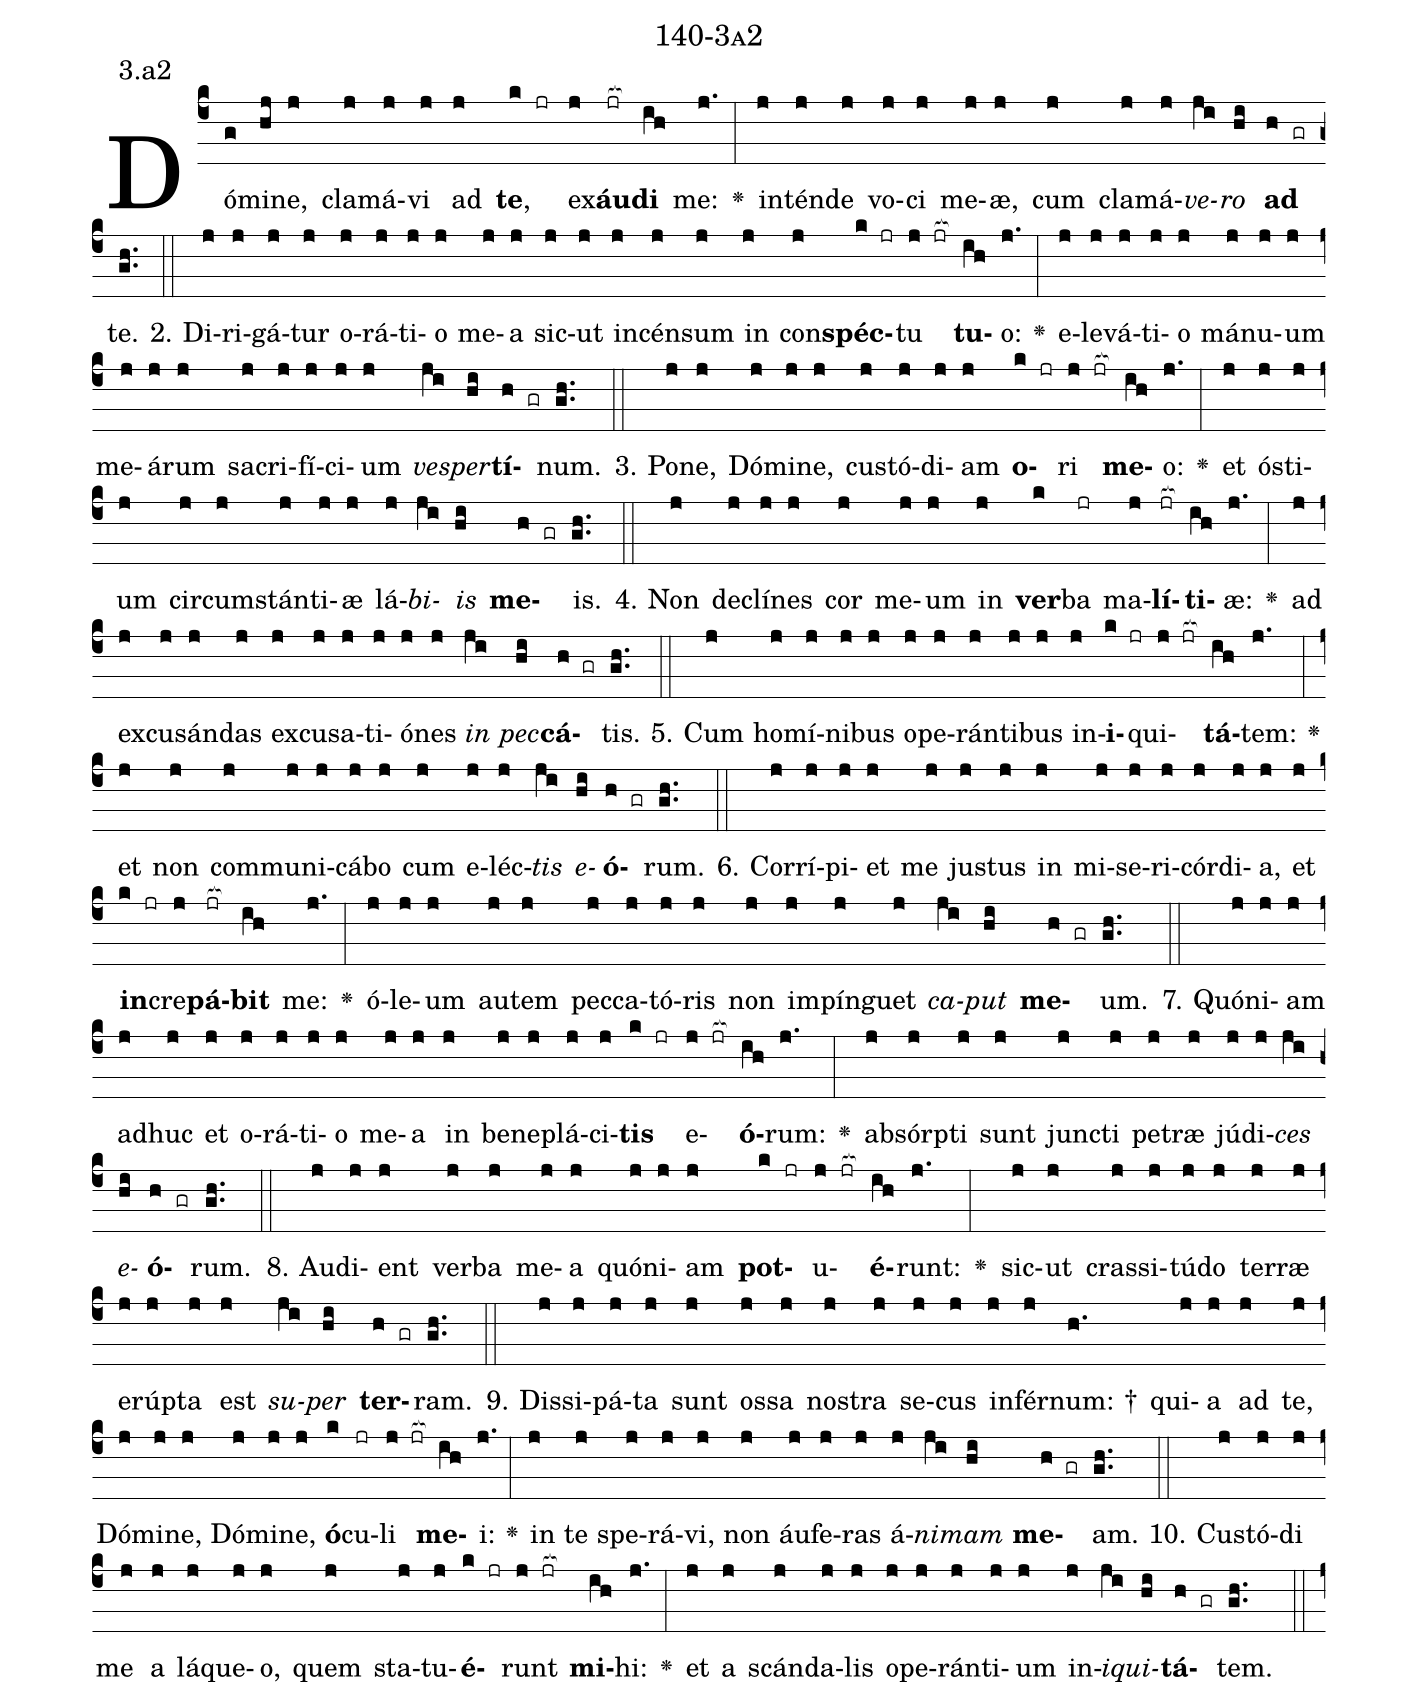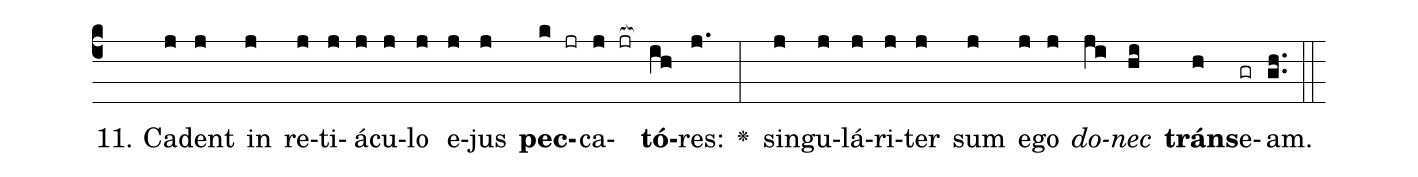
name: 140-3a2;
annotation: 3.a2;
%%
(c4)Dó(g)mi(hj)ne,(j) cla(j)má(j)vi(j) ad(j) <b>te</b>,(k jr) ex(j)<b>áu</b>(jr[ocb:1{])<b>di</b>(ih[ocb:0}]) me:(j.) <v>\greheightstar</v>(:) in(j)tén(j)de(j) vo(j)ci(j) me(j)æ,(j) cum(j) cla(j)má(j)<i>ve</i>(ji)<i>ro</i>(hi) <b>ad</b>(h gr) te.(gh..) (::)
2. Di(j)ri(j)gá(j)tur(j) o(j)rá(j)ti(j)o(j) me(j)a(j) sic(j)ut(j) in(j)cén(j)sum(j) in(j) con(j)<b>spéc</b>(k jr)tu(j jr[ocb:1{]) <b>tu</b>(ih[ocb:0}])o:(j.) <v>\greheightstar</v>(:) e(j)le(j)vá(j)ti(j)o(j) má(j)nu(j)um(j) me(j)á(j)rum(j) sa(j)cri(j)fí(j)ci(j)um(j) <i>ves</i>(ji)<i>per</i>(hi)<b>tí</b>(h gr)num.(gh..) (::)
3. Po(j)ne,(j) Dó(j)mi(j)ne,(j) cus(j)tó(j)di(j)am(j) <b>o</b>(k jr)ri(j jr[ocb:1{]) <b>me</b>(ih[ocb:0}])o:(j.) <v>\greheightstar</v>(:) et(j) ós(j)ti(j)um(j) cir(j)cum(j)stán(j)ti(j)æ(j) lá(j)<i>bi</i>(ji)<i>is</i>(hi) <b>me</b>(h gr)is.(gh..) (::)
4. Non(j) de(j)clí(j)nes(j) cor(j) me(j)um(j) in(j) <b>ver</b>(k)ba(jr) ma(j)<b>lí</b>(jr[ocb:1{])<b>ti</b>(ih[ocb:0}])æ:(j.) <v>\greheightstar</v>(:) ad(j) ex(j)cu(j)sán(j)das(j) ex(j)cu(j)sa(j)ti(j)ó(j)nes(j) <i>in</i>(ji) <i>pec</i>(hi)<b>cá</b>(h gr)tis.(gh..) (::)
5. Cum(j) ho(j)mí(j)ni(j)bus(j) o(j)pe(j)rán(j)ti(j)bus(j) in(j)<b>i</b>(k jr)qui(j jr[ocb:1{])<b>tá</b>(ih[ocb:0}])tem:(j.) <v>\greheightstar</v>(:) et(j) non(j) com(j)mu(j)ni(j)cá(j)bo(j) cum(j) e(j)léc(j)<i>tis</i>(ji) <i>e</i>(hi)<b>ó</b>(h gr)rum.(gh..) (::)
6. Cor(j)rí(j)pi(j)et(j) me(j) jus(j)tus(j) in(j) mi(j)se(j)ri(j)cór(j)di(j)a,(j) et(j) <b>in</b>(k jr)cre(j)<b>pá</b>(jr[ocb:1{])<b>bit</b>(ih[ocb:0}]) me:(j.) <v>\greheightstar</v>(:) ó(j)le(j)um(j) au(j)tem(j) pec(j)ca(j)tó(j)ris(j) non(j) im(j)pín(j)guet(j) <i>ca</i>(ji)<i>put</i>(hi) <b>me</b>(h gr)um.(gh..) (::)
7. Quón(j)i(j)am(j) ad(j)huc(j) et(j) o(j)rá(j)ti(j)o(j) me(j)a(j) in(j) be(j)ne(j)plá(j)ci(j)<b>tis</b>(k jr) e(j jr[ocb:1{])<b>ó</b>(ih[ocb:0}])rum:(j.) <v>\greheightstar</v>(:) ab(j)sórp(j)ti(j) sunt(j) junc(j)ti(j) pe(j)træ(j) jú(j)di(j)<i>ces</i>(ji) <i>e</i>(hi)<b>ó</b>(h gr)rum.(gh..) (::)
8. Au(j)di(j)ent(j) ver(j)ba(j) me(j)a(j) quón(j)i(j)am(j) <b>pot</b>(k jr)u(j jr[ocb:1{])<b>é</b>(ih[ocb:0}])runt:(j.) <v>\greheightstar</v>(:) sic(j)ut(j) cras(j)si(j)tú(j)do(j) ter(j)ræ(j) e(j)rúp(j)ta(j) est(j) <i>su</i>(ji)<i>per</i>(hi) <b>ter</b>(h gr)ram.(gh..) (::)
9. Dis(j)si(j)pá(j)ta(j) sunt(j) os(j)sa(j) nos(j)tra(j) se(j)cus(j) in(j)fér(j)num: †(h.) qui(j)a(j) ad(j) te,(j) Dó(j)mi(j)ne,(j) Dó(j)mi(j)ne,(j) <b>ó</b>(k)cu(jr)li(j jr[ocb:1{]) <b>me</b>(ih[ocb:0}])i:(j.) <v>\greheightstar</v>(:) in(j) te(j) spe(j)rá(j)vi,(j) non(j) áu(j)fe(j)ras(j) á(j)<i>ni</i>(ji)<i>mam</i>(hi) <b>me</b>(h gr)am.(gh..) (::)
10. Cus(j)tó(j)di(j) me(j) a(j) lá(j)que(j)o,(j) quem(j) sta(j)tu(j)<b>é</b>(k jr)runt(j jr[ocb:1{]) <b>mi</b>(ih[ocb:0}])hi:(j.) <v>\greheightstar</v>(:) et(j) a(j) scán(j)da(j)lis(j) o(j)pe(j)rán(j)ti(j)um(j) in(j)<i>i</i>(ji)<i>qui</i>(hi)<b>tá</b>(h gr)tem.(gh..) (::)
11. Ca(j)dent(j) in(j) re(j)ti(j)á(j)cu(j)lo(j) e(j)jus(j) <b>pec</b>(k jr)ca(j jr[ocb:1{])<b>tó</b>(ih[ocb:0}])res:(j.) <v>\greheightstar</v>(:) sin(j)gu(j)lá(j)ri(j)ter(j) sum(j) e(j)go(j) <i>do</i>(ji)<i>nec</i>(hi) <b>tráns</b>(h)e(gr)am.(gh..) (::)
